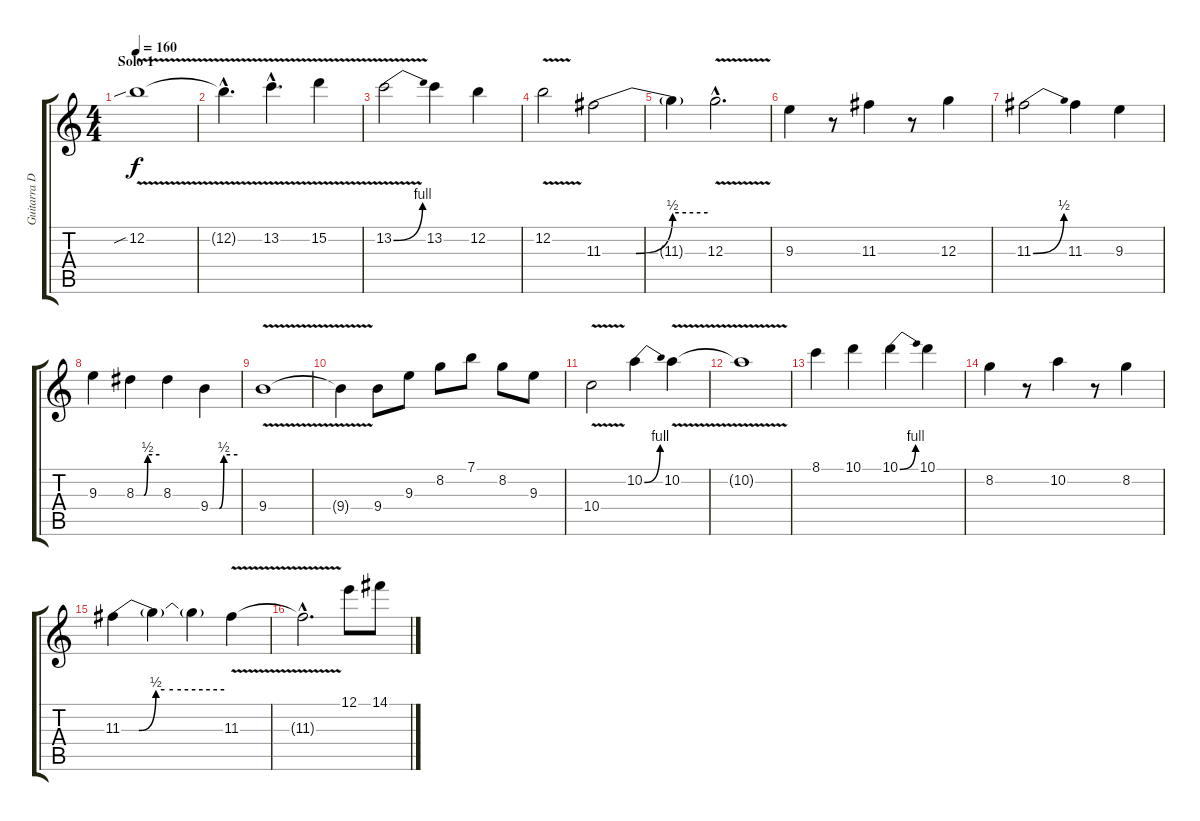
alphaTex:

\track ("Guitarra Dist." "Guitarra D") {instrument overdrivenguitar}
\staff {score tabs}
\tuning (E4 B3 G3 D3 A2 E2) {hide}
\ts (4 4)
\section ("" "Solo 1")
\tempo 160
\clef g2
\ks c
12.2{v sib}.1{dy f} |
12.2{hac t}.4{d} 13.2{v hac}.4{d} 15.2{v}.4 |
13.2{be (bend 0 0 60 4) v}.2 13.2.4 12.2.4 |
12.2{v}.2 11.3{be (custom 0 0 19 0 40 2 60 2)}.2 |
11.3{t}.4 12.3{v hac}.2{d} |
9.3.4 r.8 11.3.4 r.8 12.3.4 |
11.3{be (bend 0 0 60 2)}.2 11.3.4 9.3.4 |
9.3.4 8.3{be (custom 0 0 20 0 30 2 60 2)}.4 8.3.4 9.4{be (custom 0 0 20 0 30 2 60 2)}.4 |
9.4{v}.1 |
9.4{t}.4 9.4.8 9.3.8 8.2.8 7.1.8 8.2.8 9.3.8 |
10.4{v}.2 10.2{be (bend 0 0 60 4)}.4 10.2{v}.4 |
10.2{t}.1 |
8.1.4 10.1.4 10.1{be (bend 0 0 60 4)}.4 10.1.4 |
8.2.4 r.8 10.2.4 r.8 8.2.4 |
11.3{be (custom 0 0 10 0 20 2 25 2 30 2 60 2)}.4 11.3{t}.4 11.3{t}.4 11.3{v}.4 |
11.3{hac t}.2{d} 12.1.8 14.1.8
